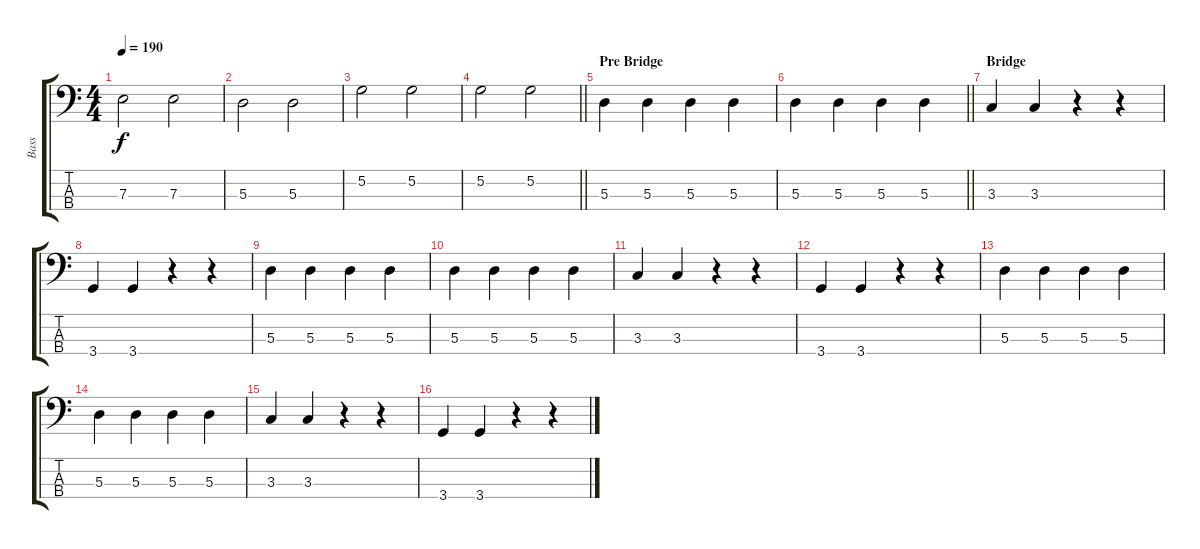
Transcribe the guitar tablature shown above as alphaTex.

\track ("Bass" "Bass") {instrument electricbassfinger}
\staff {score tabs}
\tuning (G2 D2 A1 E1) {hide}
\ts (4 4)
\tempo 190
\clef f4
\ks c
7.3.2{dy f} 7.3.2 |
5.3.2 5.3.2 |
5.2.2 5.2.2 |
\barLineRight lightlight
5.2.2 5.2.2 |
\section ("" "Pre Bridge")
5.3.4 5.3.4 5.3.4 5.3.4 |
\barLineRight lightlight
5.3.4 5.3.4 5.3.4 5.3.4 |
\section ("" "Bridge")
3.3.4 3.3.4 r.4 r.4 |
3.4.4 3.4.4 r.4 r.4 |
5.3.4 5.3.4 5.3.4 5.3.4 |
5.3.4 5.3.4 5.3.4 5.3.4 |
3.3.4 3.3.4 r.4 r.4 |
3.4.4 3.4.4 r.4 r.4 |
5.3.4 5.3.4 5.3.4 5.3.4 |
5.3.4 5.3.4 5.3.4 5.3.4 |
3.3.4 3.3.4 r.4 r.4 |
3.4.4 3.4.4 r.4 r.4
